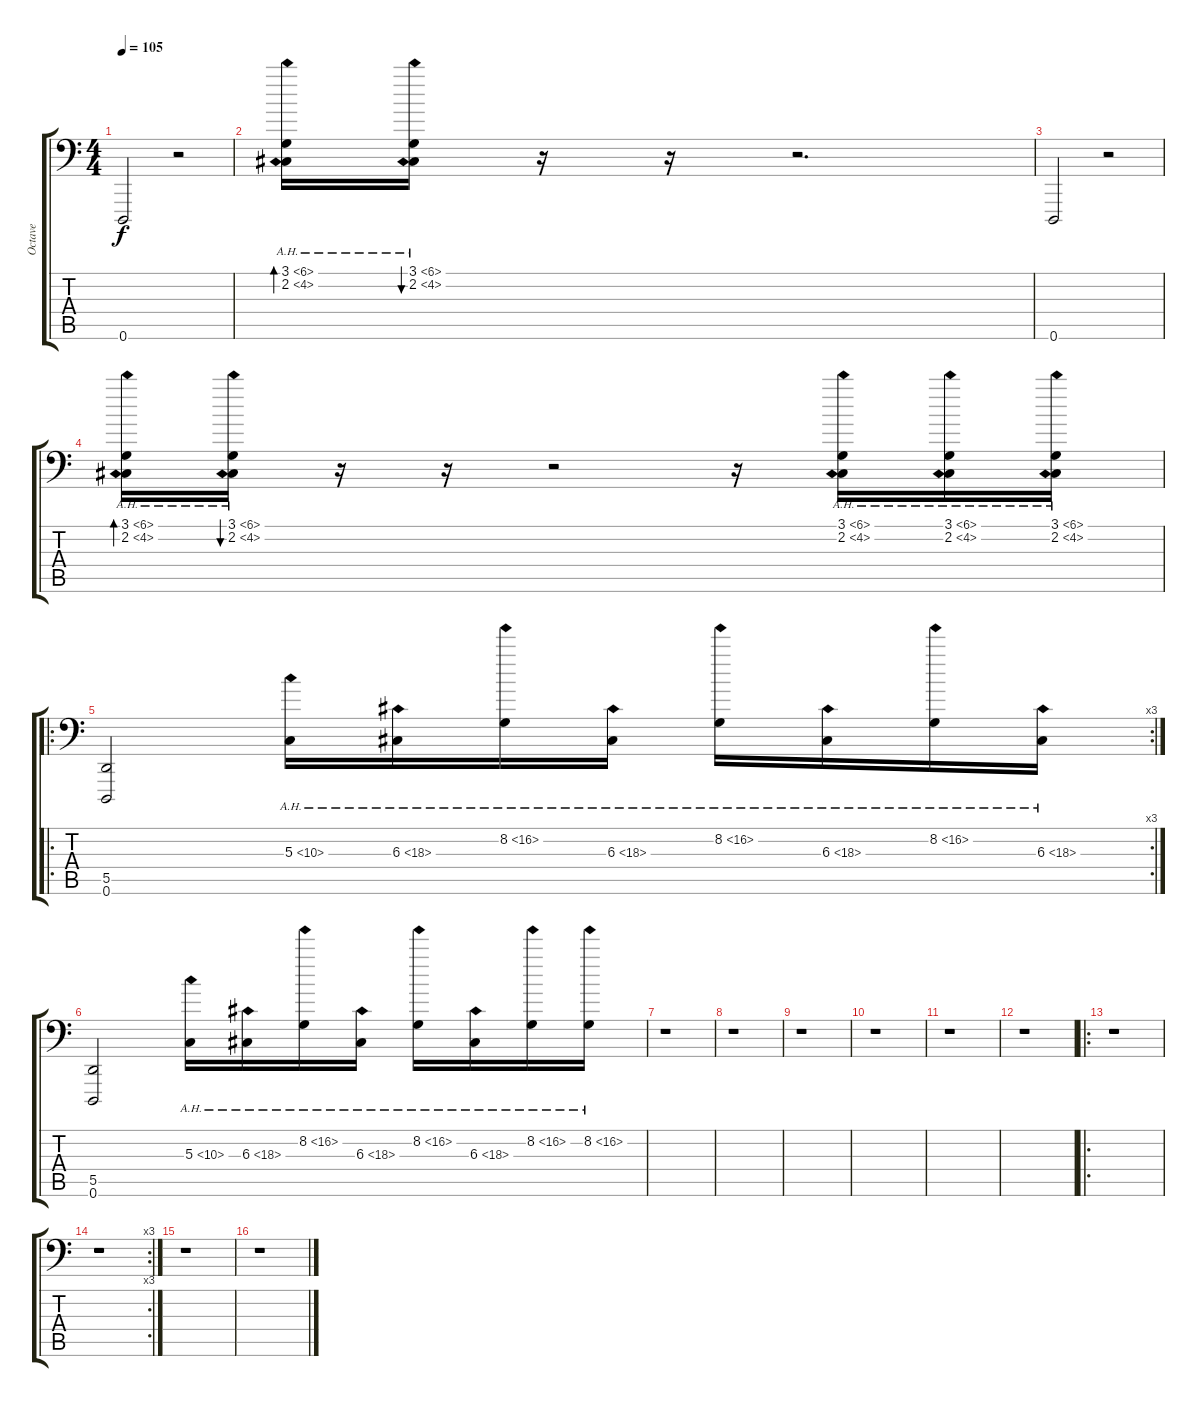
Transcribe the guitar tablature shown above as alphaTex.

\track ("Octave" "Octave") {instrument lead2sawtooth}
\staff {score tabs}
\tuning (E3 B2 G2 D2 A1 D1) {hide}
\ts (4 4)
\tempo 105
\clef f4
\ks c
0.6.2{dy f volume 15 balance 8 instrument lead2sawtooth} r.2 |
(3.1{ah 3} 2.2{ah 2}).16{bd 480 instrument lead5charang} (3.1{ah 3} 2.2{ah 2}).16{bu 480} r.16 r.16 r.2{d} |
0.6.2{volume 15 balance 8 instrument lead2sawtooth} r.2 |
(3.1{ah 3} 2.2{ah 2}).16{bd 480 instrument lead5charang} (3.1{ah 3} 2.2{ah 2}).16{bu 480} r.16 r.16 r.2 r.16 (3.1{ah 3} 2.2{ah 2}).16 (3.1{ah 3} 2.2{ah 2}).16 (3.1{ah 3} 2.2{ah 2}).16 |
\ro
\rc 3
(5.5 0.6).2{volume 15 balance 8 instrument lead2sawtooth} 5.3{ah 5}.16{volume 15 balance 0 instrument lead5charang} 6.3{ah 12}.16{balance 2} 8.2{ah 8}.16{balance 4} 6.3{ah 12}.16{balance 6} 8.2{ah 8}.16{balance 10} 6.3{ah 12}.16{balance 12} 8.2{ah 8}.16{balance 14} 6.3{ah 12}.16{balance 16} |
(5.5 0.6).2{volume 15 balance 8 instrument lead2sawtooth} 5.3{ah 5}.16{volume 15 balance 0 instrument lead5charang} 6.3{ah 12}.16{balance 2} 8.2{ah 8}.16{balance 4} 6.3{ah 12}.16{balance 6} 8.2{ah 8}.16{balance 10} 6.3{ah 12}.16{balance 12} 8.2{ah 8}.16{balance 14} 8.2{ah 8}.16{balance 16} |
r.1 |
r.1 |
r.1 |
r.1 |
r.1 |
r.1 |
\ro
r.1 |
\rc 3
r.1 |
r.1 |
r.1
